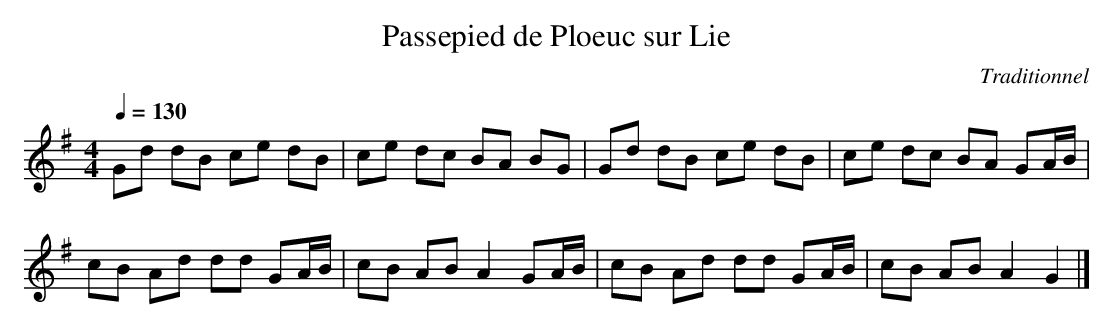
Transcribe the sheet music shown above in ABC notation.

X:1
T:Passepied de Ploeuc sur Lie
C:Traditionnel
M:4/4
L:1/8
Q:1/4=130
K:G
Gd dB ce dB|ce dc BA BG|Gd dB ce dB|ce dc BA GA/2B/2|
cB Ad dd GA/2B/2|cB AB A2 GA/2B/2|cB Ad dd GA/2B/2|cB AB A2 G2|]
